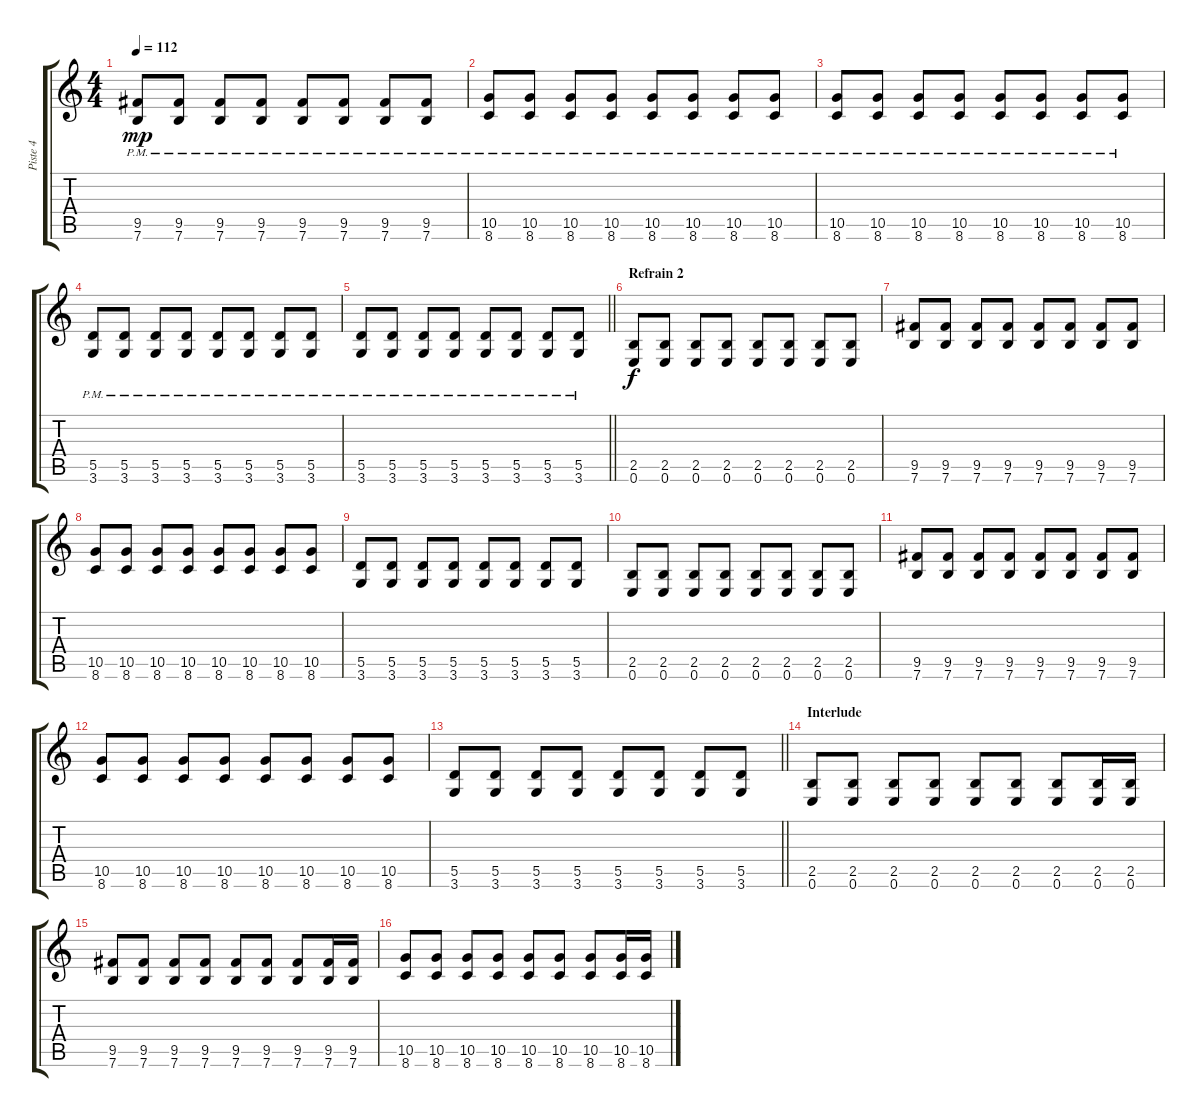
\track ("Piste 4" "Piste 4") {instrument overdrivenguitar}
\staff {score tabs}
\tuning (E4 B3 G3 D3 A2 E2) {hide}
\ts (4 4)
\tempo 112
\clef g2
\ks c
(9.5{pm} 7.6{pm}).8{dy mp} (9.5{pm} 7.6{pm}).8 (9.5{pm} 7.6{pm}).8 (9.5{pm} 7.6{pm}).8 (9.5{pm} 7.6{pm}).8 (9.5{pm} 7.6{pm}).8 (9.5{pm} 7.6{pm}).8 (9.5{pm} 7.6{pm}).8 |
(10.5{pm} 8.6{pm}).8 (10.5{pm} 8.6{pm}).8 (10.5{pm} 8.6{pm}).8 (10.5{pm} 8.6{pm}).8 (10.5{pm} 8.6{pm}).8 (10.5{pm} 8.6{pm}).8 (10.5{pm} 8.6{pm}).8 (10.5{pm} 8.6{pm}).8 |
(10.5{pm} 8.6{pm}).8 (10.5{pm} 8.6{pm}).8 (10.5{pm} 8.6{pm}).8 (10.5{pm} 8.6{pm}).8 (10.5{pm} 8.6{pm}).8 (10.5{pm} 8.6{pm}).8 (10.5{pm} 8.6{pm}).8 (10.5{pm} 8.6{pm}).8 |
(5.5{pm} 3.6{pm}).8 (5.5{pm} 3.6{pm}).8 (5.5{pm} 3.6{pm}).8 (5.5{pm} 3.6{pm}).8 (5.5{pm} 3.6{pm}).8 (5.5{pm} 3.6{pm}).8 (5.5{pm} 3.6{pm}).8 (5.5{pm} 3.6{pm}).8 |
\barLineRight lightlight
(5.5{pm} 3.6{pm}).8 (5.5{pm} 3.6{pm}).8 (5.5{pm} 3.6{pm}).8 (5.5{pm} 3.6{pm}).8 (5.5{pm} 3.6{pm}).8 (5.5{pm} 3.6{pm}).8 (5.5{pm} 3.6{pm}).8 (5.5{pm} 3.6{pm}).8 |
\section ("" "Refrain 2")
(2.5 0.6).8{dy f} (2.5 0.6).8 (2.5 0.6).8 (2.5 0.6).8 (2.5 0.6).8 (2.5 0.6).8 (2.5 0.6).8 (2.5 0.6).8 |
(9.5 7.6).8 (9.5 7.6).8 (9.5 7.6).8 (9.5 7.6).8 (9.5 7.6).8 (9.5 7.6).8 (9.5 7.6).8 (9.5 7.6).8 |
(10.5 8.6).8 (10.5 8.6).8 (10.5 8.6).8 (10.5 8.6).8 (10.5 8.6).8 (10.5 8.6).8 (10.5 8.6).8 (10.5 8.6).8 |
(5.5 3.6).8 (5.5 3.6).8 (5.5 3.6).8 (5.5 3.6).8 (5.5 3.6).8 (5.5 3.6).8 (5.5 3.6).8 (5.5 3.6).8 |
(2.5 0.6).8 (2.5 0.6).8 (2.5 0.6).8 (2.5 0.6).8 (2.5 0.6).8 (2.5 0.6).8 (2.5 0.6).8 (2.5 0.6).8 |
(9.5 7.6).8 (9.5 7.6).8 (9.5 7.6).8 (9.5 7.6).8 (9.5 7.6).8 (9.5 7.6).8 (9.5 7.6).8 (9.5 7.6).8 |
(10.5 8.6).8 (10.5 8.6).8 (10.5 8.6).8 (10.5 8.6).8 (10.5 8.6).8 (10.5 8.6).8 (10.5 8.6).8 (10.5 8.6).8 |
\barLineRight lightlight
(5.5 3.6).8 (5.5 3.6).8 (5.5 3.6).8 (5.5 3.6).8 (5.5 3.6).8 (5.5 3.6).8 (5.5 3.6).8 (5.5 3.6).8 |
\section ("" "Interlude")
(2.5 0.6).8 (2.5 0.6).8 (2.5 0.6).8 (2.5 0.6).8 (2.5 0.6).8 (2.5 0.6).8 (2.5 0.6).8 (2.5 0.6).16 (2.5 0.6).16 |
(9.5 7.6).8 (9.5 7.6).8 (9.5 7.6).8 (9.5 7.6).8 (9.5 7.6).8 (9.5 7.6).8 (9.5 7.6).8 (9.5 7.6).16 (9.5 7.6).16 |
(10.5 8.6).8 (10.5 8.6).8 (10.5 8.6).8 (10.5 8.6).8 (10.5 8.6).8 (10.5 8.6).8 (10.5 8.6).8 (10.5 8.6).16 (10.5 8.6).16
